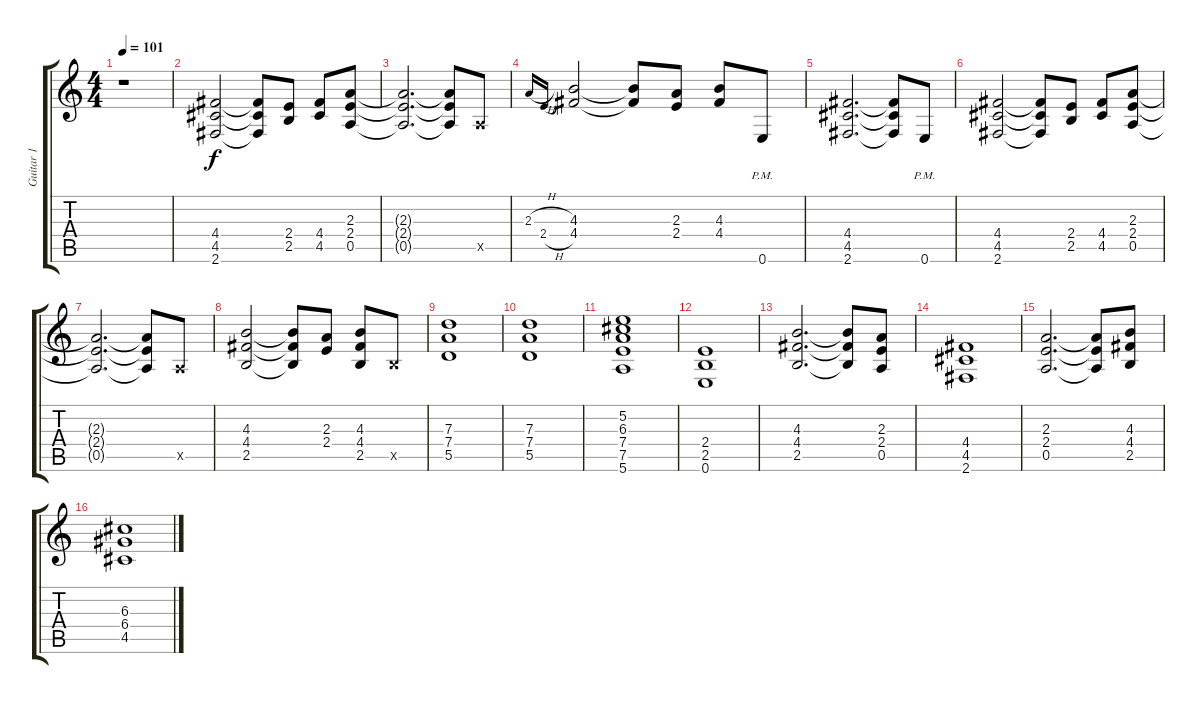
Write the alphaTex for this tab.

\track ("Guitar 1" "Guitar 1") {instrument overdrivenguitar}
\staff {score tabs}
\tuning (E4 B3 G3 D3 A2 E2) {hide}
\ts (4 4)
\tempo 101
\clef g2
\ks c
r.1{dy f} |
(4.4 4.5 2.6).2 (4.4{t} 4.5{t} 2.6{t}).8 (2.4 2.5).8 (4.4 4.5).8 (2.3 2.4 0.5).8 |
(2.3{t} 2.4{t} 0.5{t}).2{d} (2.3{t} 2.4{t} 0.5{t}).8 0.5{x}.8 |
2.3{h}.16{gr onbeat} 2.4{h}.16{gr onbeat} (4.3 4.4).2 (4.3{t} 4.4{t}).8 (2.3 2.4).8 (4.3 4.4).8 0.6{pm}.8 |
(4.4 4.5 2.6).2{d} (4.4{t} 4.5{t} 2.6{t}).8 0.6{pm}.8 |
(4.4 4.5 2.6).2 (4.4{t} 4.5{t} 2.6{t}).8 (2.4 2.5).8 (4.4 4.5).8 (2.3 2.4 0.5).8 |
(2.3{t} 2.4{t} 0.5{t}).2{d} (2.3{t} 2.4{t} 0.5{t}).8 0.5{x}.8 |
(4.3 4.4 2.5).2 (4.3{t} 4.4{t} 2.5{t}).8 (2.3 2.4).8 (4.3 4.4 2.5).8 2.5{x}.8 |
(7.3 7.4 5.5).1 |
(7.3 7.4 5.5).1 |
(5.2 6.3 7.4 7.5 5.6).1 |
(2.4 2.5 0.6).1 |
(4.3 4.4 2.5).2{d} (4.3{t} 4.4{t} 2.5{t}).8 (2.3 2.4 0.5).8 |
(4.4 4.5 2.6).1 |
(2.3 2.4 0.5).2{d} (2.3{t} 2.4{t} 0.5{t}).8 (4.3 4.4 2.5).8 |
(6.3 6.4 4.5).1
